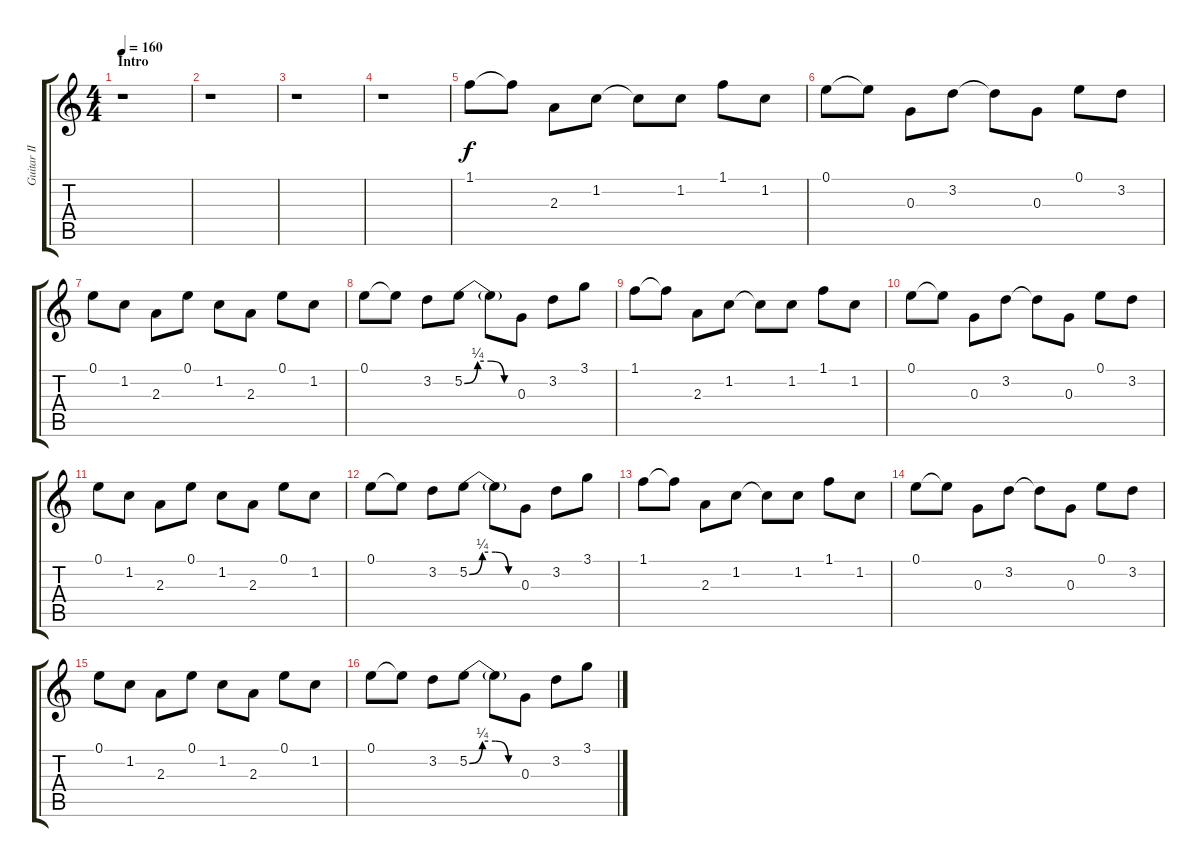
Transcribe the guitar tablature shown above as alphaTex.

\track ("Guitar II" "Guitar II") {instrument overdrivenguitar}
\staff {score tabs}
\tuning (E4 B3 G3 D3 A2 E2) {hide}
\ts (4 4)
\section ("" "Intro")
\tempo 160
\clef g2
\ks c
r.1{dy f instrument overdrivenguitar} |
r.1 |
r.1 |
r.1 |
1.1.8{volume 16} 1.1{t}.8 2.3.8 1.2.8 1.2{t}.8 1.2.8 1.1.8 1.2.8 |
0.1.8 0.1{t}.8 0.3.8 3.2.8 3.2{t}.8 0.3.8 0.1.8 3.2.8 |
0.1.8 1.2.8 2.3.8 0.1.8 1.2.8 2.3.8 0.1.8 1.2.8 |
0.1.8 0.1{t}.8 3.2.8 5.2{be (custom 0 0 15 1 30 1 45 0 60 0)}.8 5.2{t}.8 0.3.8 3.2.8 3.1.8 |
1.1.8 1.1{t}.8 2.3.8 1.2.8 1.2{t}.8 1.2.8 1.1.8 1.2.8 |
0.1.8 0.1{t}.8 0.3.8 3.2.8 3.2{t}.8 0.3.8 0.1.8 3.2.8 |
0.1.8 1.2.8 2.3.8 0.1.8 1.2.8 2.3.8 0.1.8 1.2.8 |
0.1.8 0.1{t}.8 3.2.8 5.2{be (custom 0 0 15 1 30 1 45 0 60 0)}.8 5.2{t}.8 0.3.8 3.2.8 3.1.8 |
1.1.8{volume 16} 1.1{t}.8 2.3.8 1.2.8 1.2{t}.8 1.2.8 1.1.8 1.2.8 |
0.1.8 0.1{t}.8 0.3.8 3.2.8 3.2{t}.8 0.3.8 0.1.8 3.2.8 |
0.1.8 1.2.8 2.3.8 0.1.8 1.2.8 2.3.8 0.1.8 1.2.8 |
0.1.8 0.1{t}.8 3.2.8 5.2{be (custom 0 0 15 1 30 1 45 0 60 0)}.8 5.2{t}.8 0.3.8 3.2.8 3.1.8
